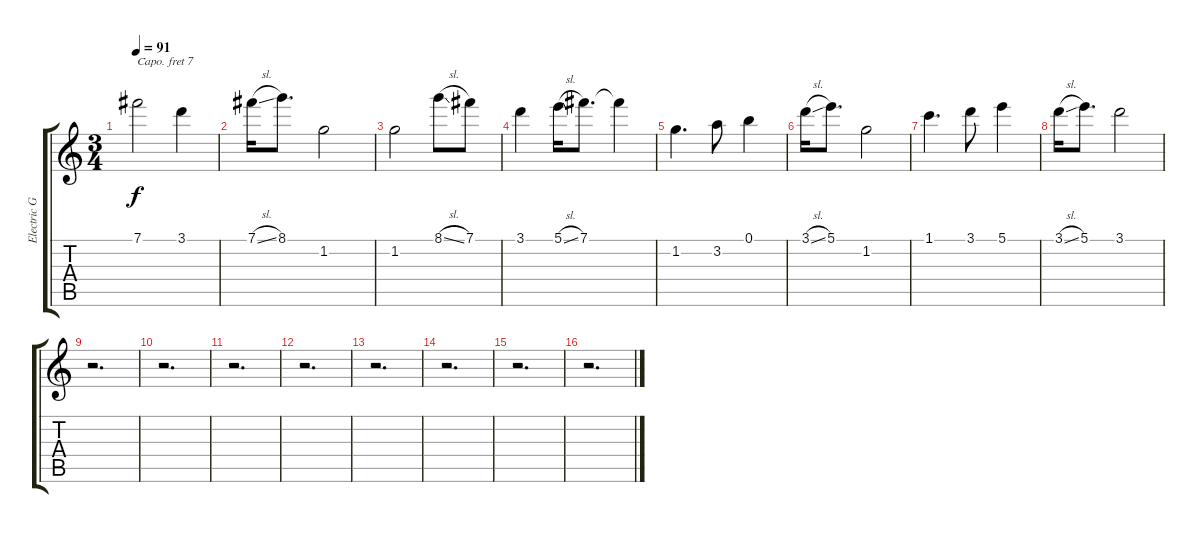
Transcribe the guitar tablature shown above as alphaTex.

\track ("Electric Guitar" "Electric G") {instrument distortionguitar}
\staff {score tabs}
\capo 7
\tuning (E4 B3 G3 D3 A2 E2) {hide}
\ts (3 4)
\tempo 91
\clef g2
\ks c
7.1.2{dy f} 3.1.4 |
7.1{sl}.16 8.1.8{d} 1.2.2 |
1.2.2 8.1{sl}.8 7.1.8 |
3.1.4 5.1{sl}.16 7.1.8{d} 7.1{t}.4 |
1.2.4{d} 3.2.8 0.1.4 |
3.1{sl}.16 5.1.8{d} 1.2.2 |
1.1.4{d} 3.1.8 5.1.4 |
3.1{sl}.16 5.1.8{d} 3.1.2 |
r.2{d} |
r.2{d} |
r.2{d} |
r.2{d} |
r.2{d} |
r.2{d} |
r.2{d} |
r.2{d}
